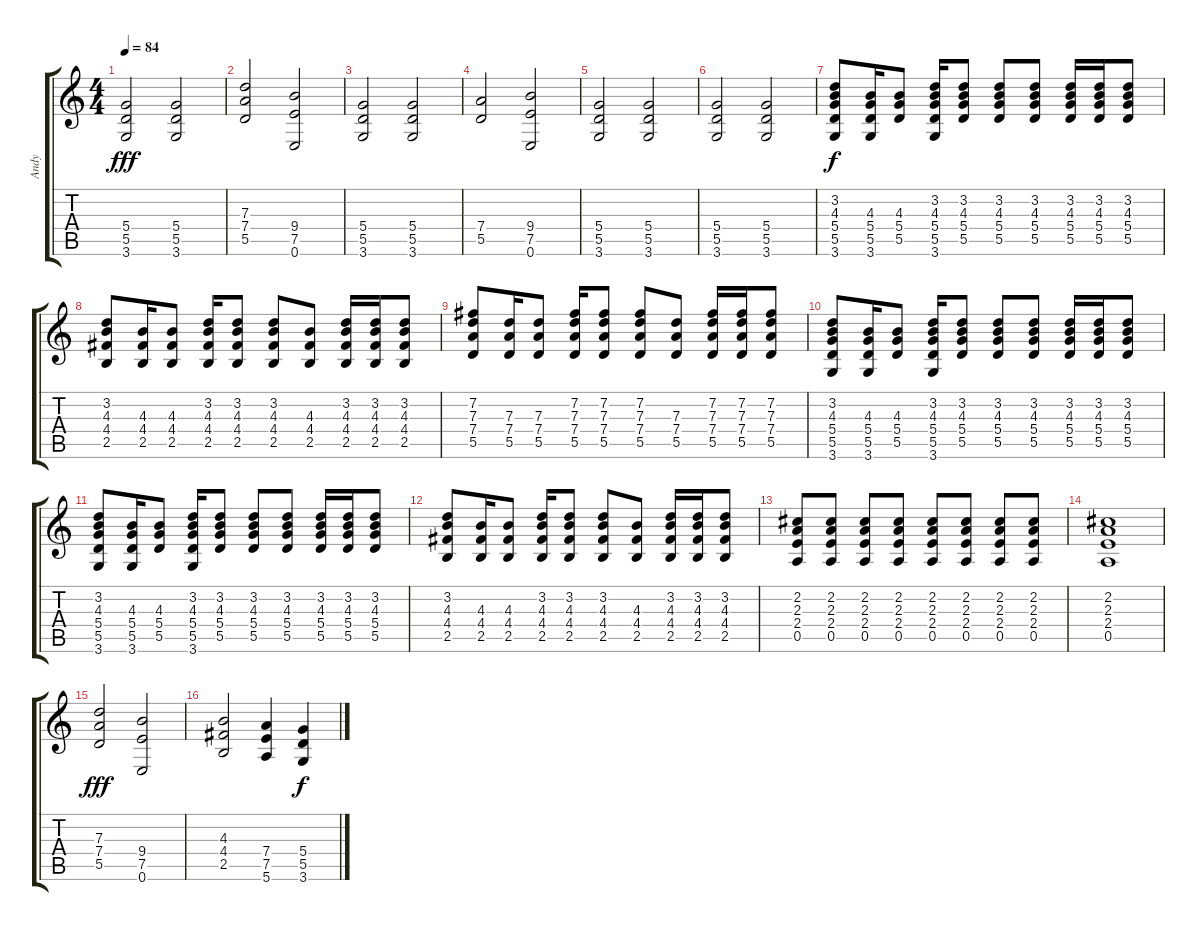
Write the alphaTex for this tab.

\track ("Andy" "Andy") {instrument acousticguitarsteel}
\staff {score tabs}
\tuning (E4 B3 G3 D3 A2 E2) {hide}
\ts (4 4)
\tempo 84
\clef g2
\ks c
(5.4 5.5 3.6).2{dy fff} (5.4 5.5 3.6).2 |
(7.3 7.4 5.5).2 (9.4 7.5 0.6).2 |
(5.4 5.5 3.6).2 (5.4 5.5 3.6).2 |
(7.4 5.5).2 (9.4 7.5 0.6).2 |
(5.4 5.5 3.6).2 (5.4 5.5 3.6).2 |
(5.4 5.5 3.6).2 (5.4 5.5 3.6).2 |
(3.2 4.3 5.4 5.5 3.6).8{dy f instrument acousticguitarsteel} (4.3 5.4 5.5 3.6).16 (4.3 5.4 5.5).8 (3.2 4.3 5.4 5.5 3.6).16 (3.2 4.3 5.4 5.5).8 (3.2 4.3 5.4 5.5).8 (3.2 4.3 5.4 5.5).8 (3.2 4.3 5.4 5.5).16 (3.2 4.3 5.4 5.5).16 (3.2 4.3 5.4 5.5).8 |
(3.2 4.3 4.4 2.5).8{instrument acousticguitarsteel} (4.3 4.4 2.5).16 (4.3 4.4 2.5).8 (3.2 4.3 4.4 2.5).16 (3.2 4.3 4.4 2.5).8 (3.2 4.3 4.4 2.5).8 (4.3 4.4 2.5).8 (3.2 4.3 4.4 2.5).16 (3.2 4.3 4.4 2.5).16 (3.2 4.3 4.4 2.5).8 |
(7.2 7.3 7.4 5.5).8{instrument acousticguitarsteel} (7.3 7.4 5.5).16 (7.3 7.4 5.5).8 (7.2 7.3 7.4 5.5).16 (7.2 7.3 7.4 5.5).8 (7.2 7.3 7.4 5.5).8 (7.3 7.4 5.5).8 (7.2 7.3 7.4 5.5).16 (7.2 7.3 7.4 5.5).16 (7.2 7.3 7.4 5.5).8 |
(3.2 4.3 5.4 5.5 3.6).8{instrument acousticguitarsteel} (4.3 5.4 5.5 3.6).16 (4.3 5.4 5.5).8 (3.2 4.3 5.4 5.5 3.6).16 (3.2 4.3 5.4 5.5).8 (3.2 4.3 5.4 5.5).8 (3.2 4.3 5.4 5.5).8 (3.2 4.3 5.4 5.5).16 (3.2 4.3 5.4 5.5).16 (3.2 4.3 5.4 5.5).8 |
(3.2 4.3 5.4 5.5 3.6).8{instrument acousticguitarsteel} (4.3 5.4 5.5 3.6).16 (4.3 5.4 5.5).8 (3.2 4.3 5.4 5.5 3.6).16 (3.2 4.3 5.4 5.5).8 (3.2 4.3 5.4 5.5).8 (3.2 4.3 5.4 5.5).8 (3.2 4.3 5.4 5.5).16 (3.2 4.3 5.4 5.5).16 (3.2 4.3 5.4 5.5).8 |
(3.2 4.3 4.4 2.5).8{instrument acousticguitarsteel} (4.3 4.4 2.5).16 (4.3 4.4 2.5).8 (3.2 4.3 4.4 2.5).16 (3.2 4.3 4.4 2.5).8 (3.2 4.3 4.4 2.5).8 (4.3 4.4 2.5).8 (3.2 4.3 4.4 2.5).16 (3.2 4.3 4.4 2.5).16 (3.2 4.3 4.4 2.5).8 |
(2.2 2.3 2.4 0.5).8 (2.2 2.3 2.4 0.5).8 (2.2 2.3 2.4 0.5).8 (2.2 2.3 2.4 0.5).8 (2.2 2.3 2.4 0.5).8 (2.2 2.3 2.4 0.5).8 (2.2 2.3 2.4 0.5).8 (2.2 2.3 2.4 0.5).8 |
(2.2 2.3 2.4 0.5).1 |
(7.3 7.4 5.5).2{dy fff instrument distortionguitar} (9.4 7.5 0.6).2 |
(4.3 4.4 2.5).2 (7.4 7.5 5.6).4 (5.4 5.5 3.6).4{dy f}
